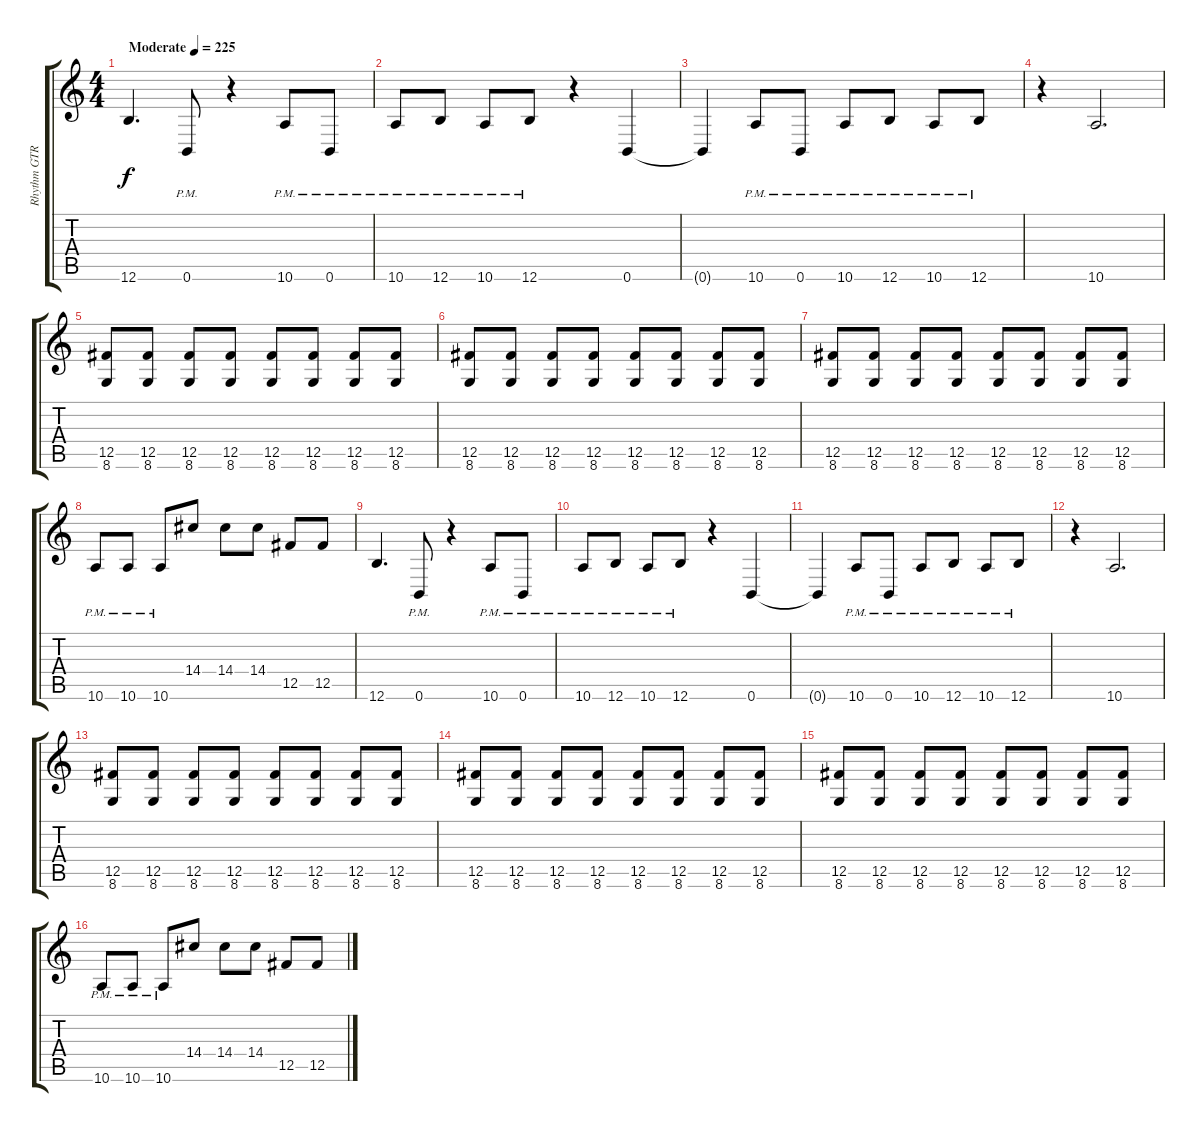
\track ("Rhythm GTR R" "Rhythm GTR") {instrument overdrivenguitar}
\staff {score tabs}
\tuning (Db4 Ab3 E3 B2 Gb2 B1) {hide}
\ts (4 4)
\tempo (225 "Moderate")
\clef g2
\ks c
12.6.4{d dy f instrument overdrivenguitar} 0.6{pm}.8 r.4 10.6{pm}.8 0.6{pm}.8 |
10.6{pm}.8 12.6{pm}.8 10.6{pm}.8 12.6{pm}.8 r.4 0.6.4 |
0.6{t}.4 10.6{pm}.8 0.6{pm}.8 10.6{pm}.8 12.6{pm}.8 10.6{pm}.8 12.6{pm}.8 |
r.4 10.6.2{d} |
(12.5 8.6).8 (12.5 8.6).8 (12.5 8.6).8 (12.5 8.6).8 (12.5 8.6).8 (12.5 8.6).8 (12.5 8.6).8 (12.5 8.6).8 |
(12.5 8.6).8 (12.5 8.6).8 (12.5 8.6).8 (12.5 8.6).8 (12.5 8.6).8 (12.5 8.6).8 (12.5 8.6).8 (12.5 8.6).8 |
(12.5 8.6).8 (12.5 8.6).8 (12.5 8.6).8 (12.5 8.6).8 (12.5 8.6).8 (12.5 8.6).8 (12.5 8.6).8 (12.5 8.6).8 |
10.6{pm}.8 10.6{pm}.8 10.6{pm}.8 14.4.8 14.4.8 14.4.8 12.5.8 12.5.8 |
12.6.4{d} 0.6{pm}.8 r.4 10.6{pm}.8 0.6{pm}.8 |
10.6{pm}.8 12.6{pm}.8 10.6{pm}.8 12.6{pm}.8 r.4 0.6.4 |
0.6{t}.4 10.6{pm}.8 0.6{pm}.8 10.6{pm}.8 12.6{pm}.8 10.6{pm}.8 12.6{pm}.8 |
r.4 10.6.2{d} |
(12.5 8.6).8 (12.5 8.6).8 (12.5 8.6).8 (12.5 8.6).8 (12.5 8.6).8 (12.5 8.6).8 (12.5 8.6).8 (12.5 8.6).8 |
(12.5 8.6).8 (12.5 8.6).8 (12.5 8.6).8 (12.5 8.6).8 (12.5 8.6).8 (12.5 8.6).8 (12.5 8.6).8 (12.5 8.6).8 |
(12.5 8.6).8 (12.5 8.6).8 (12.5 8.6).8 (12.5 8.6).8 (12.5 8.6).8 (12.5 8.6).8 (12.5 8.6).8 (12.5 8.6).8 |
10.6{pm}.8 10.6{pm}.8 10.6{pm}.8 14.4.8 14.4.8 14.4.8 12.5.8 12.5.8
